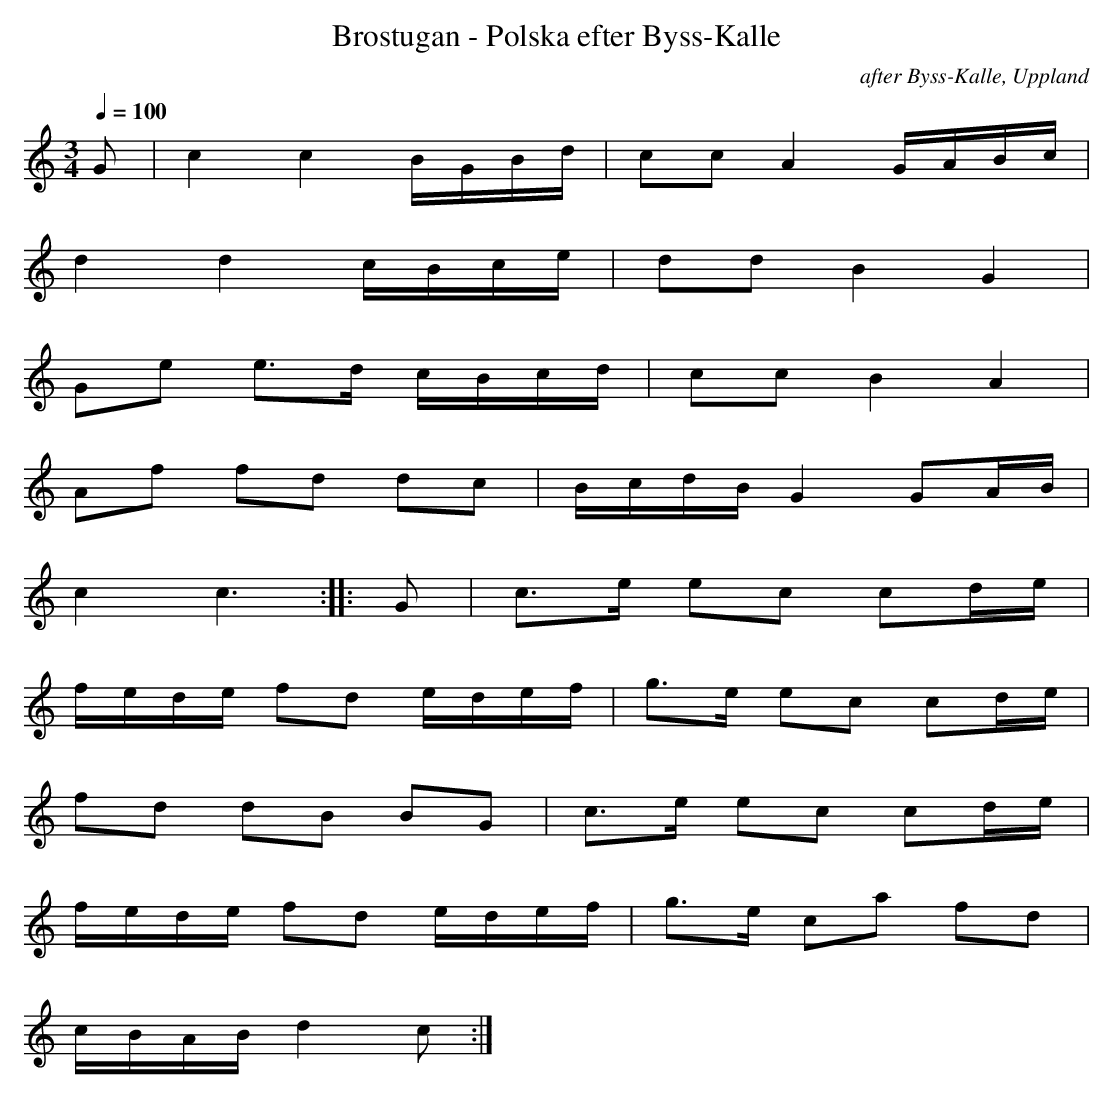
X:1
T:Brostugan - Polska efter Byss-Kalle
C:after Byss-Kalle, Uppland
M:3/4
L:1/8
Q:1/4=100
K:C
G |c2 c2 B/G/B/d/ |cc A2 G/A/B/c/ |
d2 d2 c/B/c/e/ |dd B2 G2 |
Ge e3/2d/ c/B/c/d/ |cc B2 A2 |
Af fd dc |B/c/d/B/ G2 GA/B/ |
c2 c3 :: G |c>e ec cd/e/ |
f/e/d/e/ fd e/d/e/f/ |g>e ec cd/e/ |
fd dB BG |c>e ec cd/e/ |
f/e/d/e/ fd e/d/e/f/ |g>e ca fd |
c/B/A/B/ d2 c :|
